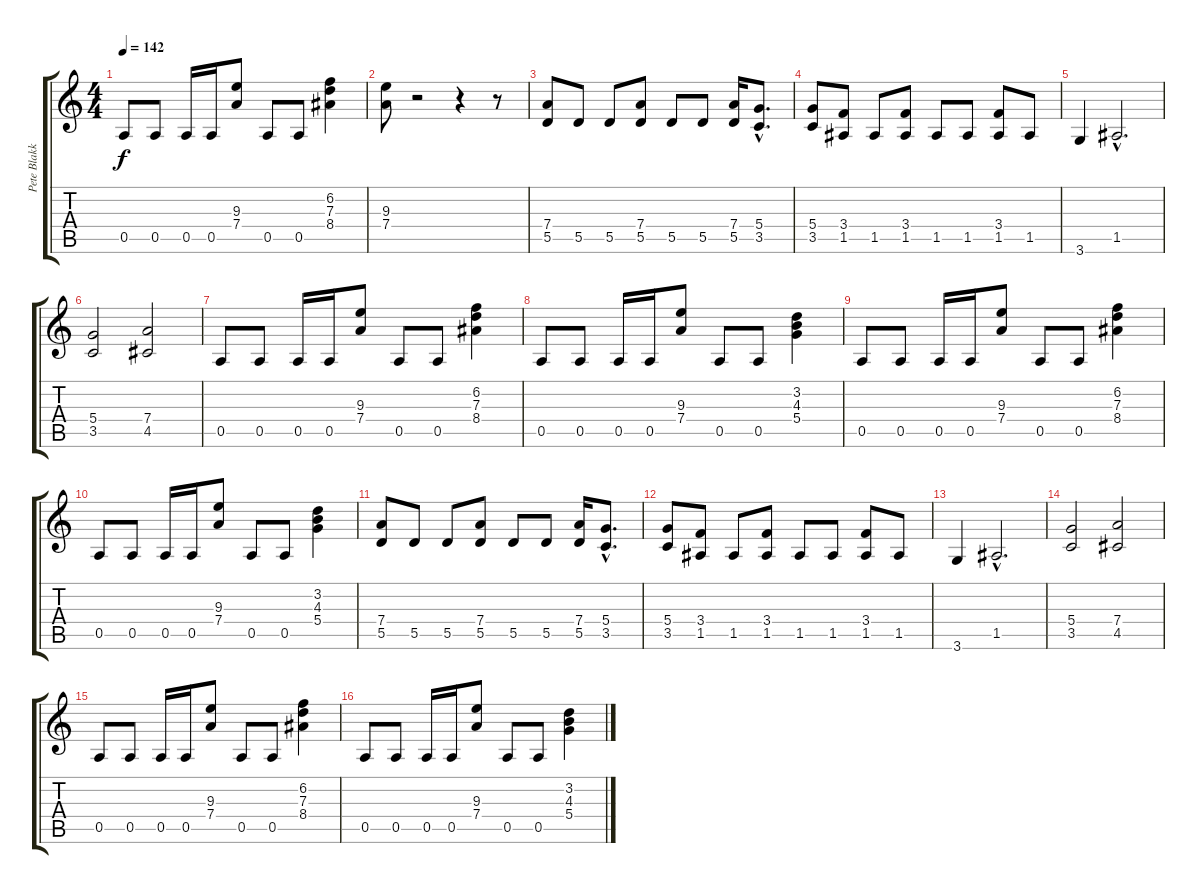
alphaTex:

\track ("Pete Blakk" "Pete Blakk") {instrument distortionguitar}
\staff {score tabs}
\tuning (E4 B3 G3 D3 A2 E2) {hide}
\ts (4 4)
\tempo 142
\clef g2
\ks c
0.5.8{dy f} 0.5.8 0.5.16 0.5.16 (9.3 7.4).8 0.5.8 0.5.8 (6.2 7.3 8.4).4 |
(9.3 7.4).8 r.2 r.4 r.8 |
(7.4 5.5).8 5.5.8 5.5.8 (7.4 5.5).8 5.5.8 5.5.8 (7.4 5.5).16 (5.4{hac} 3.5{hac}).8{d} |
(5.4 3.5).8 (3.4 1.5).8 1.5.8 (3.4 1.5).8 1.5.8 1.5.8 (3.4 1.5).8 1.5.8 |
3.6.4 1.5{hac}.2{d} |
(5.4 3.5).2 (7.4 4.5).2 |
0.5.8 0.5.8 0.5.16 0.5.16 (9.3 7.4).8 0.5.8 0.5.8 (6.2 7.3 8.4).4 |
0.5.8 0.5.8 0.5.16 0.5.16 (9.3 7.4).8 0.5.8 0.5.8 (3.2 4.3 5.4).4 |
0.5.8 0.5.8 0.5.16 0.5.16 (9.3 7.4).8 0.5.8 0.5.8 (6.2 7.3 8.4).4 |
0.5.8 0.5.8 0.5.16 0.5.16 (9.3 7.4).8 0.5.8 0.5.8 (3.2 4.3 5.4).4 |
(7.4 5.5).8 5.5.8 5.5.8 (7.4 5.5).8 5.5.8 5.5.8 (7.4 5.5).16 (5.4{hac} 3.5{hac}).8{d} |
(5.4 3.5).8 (3.4 1.5).8 1.5.8 (3.4 1.5).8 1.5.8 1.5.8 (3.4 1.5).8 1.5.8 |
3.6.4 1.5{hac}.2{d} |
(5.4 3.5).2 (7.4 4.5).2 |
0.5.8 0.5.8 0.5.16 0.5.16 (9.3 7.4).8 0.5.8 0.5.8 (6.2 7.3 8.4).4 |
0.5.8 0.5.8 0.5.16 0.5.16 (9.3 7.4).8 0.5.8 0.5.8 (3.2 4.3 5.4).4
